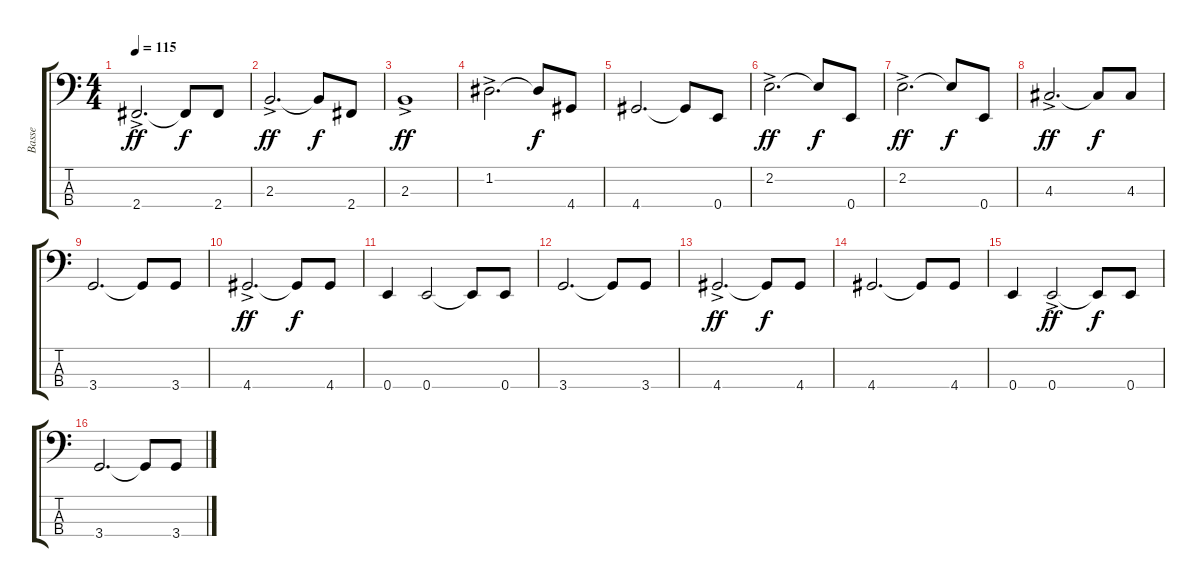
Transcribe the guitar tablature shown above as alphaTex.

\track ("Basse" "Basse") {instrument acousticbass}
\staff {score tabs}
\tuning (G2 D2 A1 E1) {hide}
\ts (4 4)
\tempo 115
\clef f4
\ks c
2.4{ac}.2{d dy ff} 2.4{t}.8{dy f} 2.4.8 |
2.3{ac}.2{d dy ff} 2.3{t}.8{dy f} 2.4.8 |
2.3{ac}.1{dy ff} |
1.2{ac}.2{d} 1.2{t}.8{dy f} 4.4.8 |
4.4.2{d} 4.4{t}.8 0.4.8 |
2.2{ac}.2{d dy ff} 2.2{t}.8{dy f} 0.4.8 |
2.2{ac}.2{d dy ff} 2.2{t}.8{dy f} 0.4.8 |
4.3{ac}.2{d dy ff} 4.3{t}.8{dy f} 4.3.8 |
3.4.2{d} 3.4{t}.8 3.4.8 |
4.4{ac}.2{d dy ff} 4.4{t}.8{dy f} 4.4.8 |
0.4.4 0.4.2 0.4{t}.8 0.4.8 |
3.4.2{d} 3.4{t}.8 3.4.8 |
4.4{ac}.2{d dy ff} 4.4{t}.8{dy f} 4.4.8 |
4.4.2{d} 4.4{t}.8 4.4.8 |
0.4.4 0.4{ac}.2{dy ff} 0.4{t}.8{dy f} 0.4.8 |
3.4.2{d} 3.4{t}.8 3.4.8
